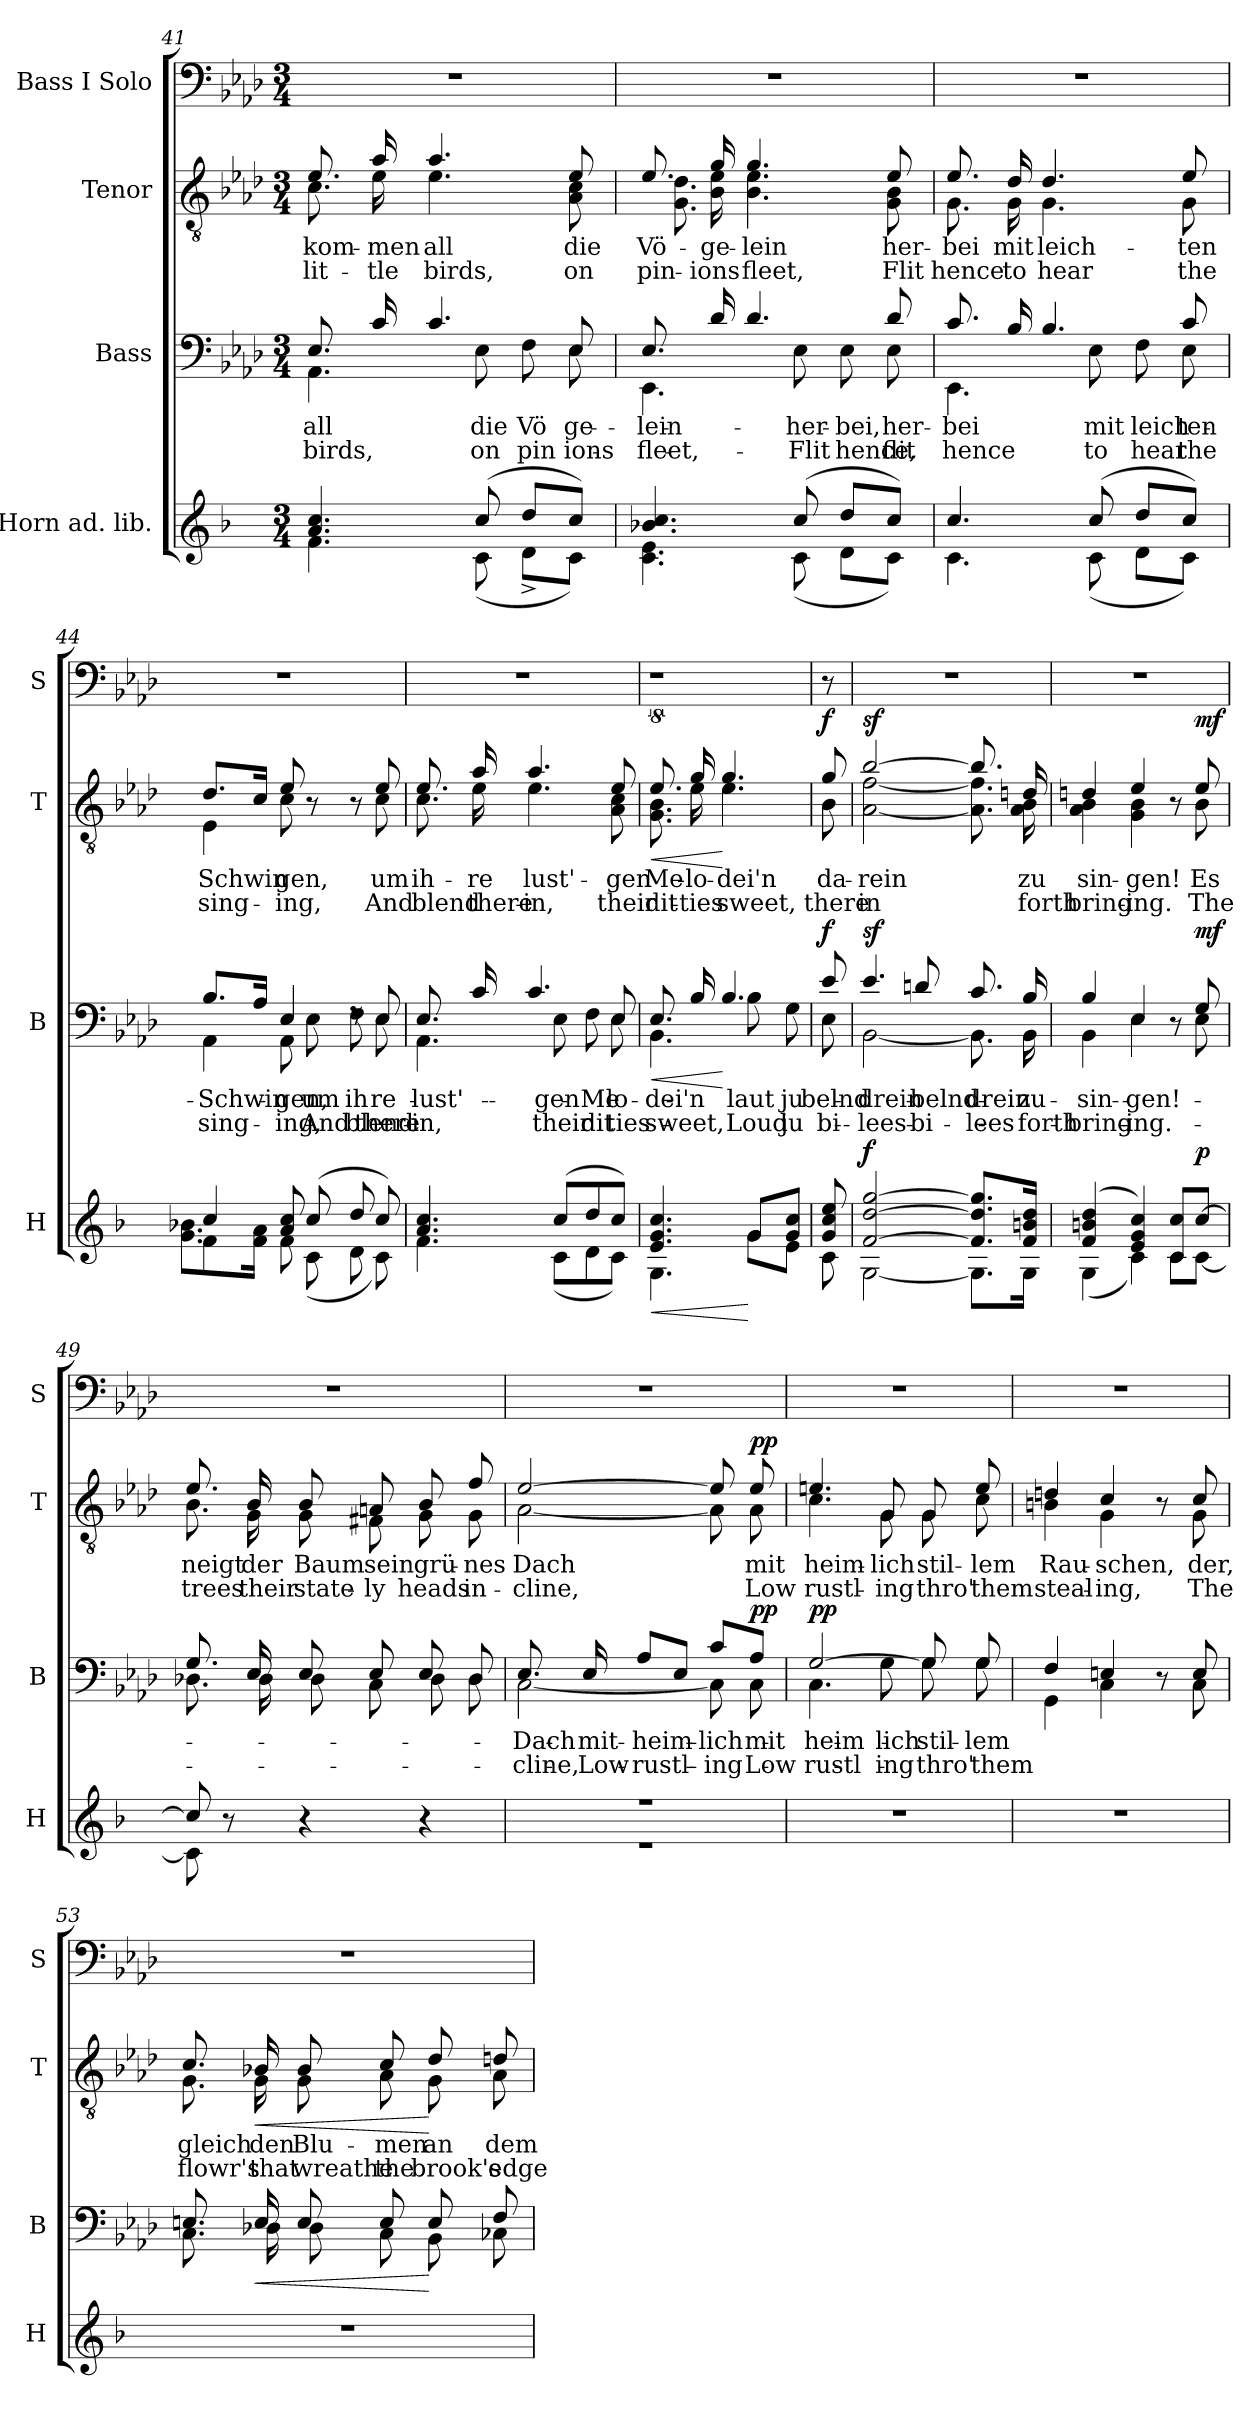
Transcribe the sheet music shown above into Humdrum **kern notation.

**kern	**dynam	**kern	**text	**text	**dynam	**kern	**text	**text	**dynam	**kern
*part4	*part4	*part3	*part3	*part3	*part3	*part2	*part2	*part2	*part2	*part1
*staff4	*staff4	*staff3	*staff3	*staff3	*staff3	*staff2	*staff2	*staff2	*staff2	*staff1
*I"Horn ad. lib.	*	*I"Bass	*	*	*	*I"Tenor	*	*	*	*I"Bass I Solo
*I'H	*	*I'B	*	*	*	*I'T	*	*	*	*I'S
!!LO:PB:g=z
*clefG2	*	*clefF4	*	*	*	*clefGv2	*	*	*	*clefF4
*ITrd5c9	*	*	*	*	*	*	*	*	*	*
*k[b-e-a-d-]	*	*k[b-e-a-d-]	*	*	*	*k[b-e-a-d-]	*	*	*	*k[b-e-a-d-]
*M3/4	*	*M3/4	*	*	*	*M3/4	*	*	*	*M3/4
=41	=41	=41	=41	=41	=41	=41	=41	=41	=41	=41
*^	*	*^	*	*	*	*	*	*	*	*
!	!	!	!	!	!LO:LY:b	!LO:LY:b	!	!	!LO:LY:b	!LO:LY:b	!	!
*	*	*	*	*	*	*	*	*^	*	*	*	*
4.c/ 4.e-/	4.A-\	.	8.E-/	4.AA-\	all	birds,	.	8.e-/	8.c\	kom-	lit-	.	2.r
!	!	!	!	!	!	!	!	!	!	!LO:LY:b	!LO:LY:b	!	!
.	.	.	16c/	.	.	.	.	16a-/	16e-\	-men	-tle	.	.
!	!	!	!	!	!	!	!	!	!	!LO:LY:b	!LO:LY:b	!	!
.	.	.	4.c/	.	.	.	.	4.a-/	4.e-\	all	birds,	.	.
!	!	!	!	!	!LO:LY:b	!LO:LY:b	!	!	!	!	!	!	!
(8e-/	(8E-\	.	.	8E-\	die	on	.	.	.	.	.	.	.
!	!	!	!	!	!LO:LY:b	!LO:LY:b	!	!	!	!	!	!	!
8f/L	8F^\L	.	.	8F\	Vö-	pin-	.	.	.	.	.	.	.
!	!	!	!	!	!LO:LY:b	!LO:LY:b	!	!	!	!LO:LY:b	!LO:LY:b	!	!
8e-/J)	8E-\J)	.	8E-/	8E-\	-ge-	-ions	.	8e-/	8A-\ 8c\	die	on	.	.
=42	=42	=42	=42	=42	=42	=42	=42	=42	=42	=42	=42	=42	=42
!	!	!	!	!	!LO:LY:b	!LO:LY:b	!	!	!	!LO:LY:b	!LO:LY:b	!	!
4.d-X/ 4.e-/	4.E-\ 4.G\	.	8.E-/	4.EE-\	-lein	fleet,	.	8.e-/	8.G\ 8.d-\	Vö-	pin-	.	2.r
!	!	!	!	!	!	!	!	!	!	!LO:LY:b	!LO:LY:b	!	!
.	.	.	16d-/	.	.	.	.	16g/	16B-\ 16e-\	-ge-	-ions	.	.
!	!	!	!	!	!	!	!	!	!	!LO:LY:b	!LO:LY:b	!	!
.	.	.	4.d-/	.	.	.	.	4.g/	4.B-\ 4.e-\	-lein	fleet,	.	.
!	!	!	!	!	!LO:LY:b	!LO:LY:b	!	!	!	!	!	!	!
(8e-/	(8E-\	.	.	8E-\	her-	Flit	.	.	.	.	.	.	.
!	!	!	!	!	!LO:LY:b	!LO:LY:b	!	!	!	!	!	!	!
8f/L	8F\L	.	.	8E-\	-bei,	hence,	.	.	.	.	.	.	.
!	!	!	!	!	!LO:LY:b	!LO:LY:b	!	!	!	!LO:LY:b	!LO:LY:b	!	!
8e-/J)	8E-\J)	.	8d-/	8E-\	her-	flit	.	8e-/	8G\ 8B-\	her-	Flit	.	.
=43	=43	=43	=43	=43	=43	=43	=43	=43	=43	=43	=43	=43	=43
!	!	!	!	!	!LO:LY:b	!LO:LY:b	!	!	!	!LO:LY:b	!LO:LY:b	!	!
4.e-/	4.E-\	.	8.c/	4.EE-\	-bei	hence	.	8.e-/	8.G\	-bei	hence	.	2.r
!	!	!	!	!	!	!	!	!	!	!LO:LY:b	!LO:LY:b	!	!
.	.	.	16B-/	.	.	.	.	16d-/	16G\	mit	to	.	.
!	!	!	!	!	!	!	!	!	!	!LO:LY:b	!LO:LY:b	!	!
.	.	.	4.B-/	.	.	.	.	4.d-/	4.G\	leich-	hear	.	.
!	!	!	!	!	!LO:LY:b	!LO:LY:b	!	!	!	!	!	!	!
(8e-/	(8E-\	.	.	8E-\	mit	to	.	.	.	.	.	.	.
!	!	!	!	!	!LO:LY:b	!LO:LY:b	!	!	!	!	!	!	!
8f/L	8F\L	.	.	8F\	leich-	hear	.	.	.	.	.	.	.
!	!	!	!	!	!LO:LY:b	!LO:LY:b	!	!	!	!LO:LY:b	!LO:LY:b	!	!
8e-/J)	8E-\J)	.	8c/	8E-\	-ten	the	.	8e-/	8G\	-ten	the	.	.
!!LO:LB:g=z
=44	=44	=44	=44	=44	=44	=44	=44	=44	=44	=44	=44	=44	=44
*	*^	*	*	*	*	*	*	*	*	*	*	*	*
!	!	!	!	!	!	!LO:LY:b	!LO:LY:b	!	!	!	!LO:LY:b	!LO:LY:b	!	!
4e-/	4A-\	8.B-\ 8.d-X\L	.	8.B-/L	4AA-\	Schwin-	sing-	.	8.d-/L	4E-\	Schwin-	sing-	.	2.r
.	.	16A-\ 16c\Jk	.	16A-/Jk	.	.	.	.	16c/Jk	.	.	.	.	.
!	!	!	!	!	!	!LO:LY:b	!LO:LY:b	!	!	!	!LO:LY:b	!LO:LY:b	!	!
8c/ 8e-/	8A-\	2ryy	.	4E-/	8AA-\	-gen,	-ing,	.	8e-/	8c\	-gen,	-ing,	.	.
!	!	!	!	!	!	!LO:LY:b	!LO:LY:b	!	!	!	!	!	!	!
(8e-/	(8E-\	.	.	.	8E-\	um	And	.	8r	8ryy	.	.	.	.
!	!	!	!	!	!	!LO:LY:b	!LO:LY:b	!	!	!	!	!	!	!
8f/	8F\	.	.	8rF	8F\	ih-	blend	.	8r	8ryy	.	.	.	.
!	!	!	!	!	!	!LO:LY:b	!LO:LY:b	!	!	!	!LO:LY:b	!LO:LY:b	!	!
8e-/)	8E-\)	.	.	8E-/	8E-\	-re	there-	.	8e-/	8c\	um	And	.	.
*	*v	*v	*	*	*	*	*	*	*	*	*	*	*	*
=45	=45	=45	=45	=45	=45	=45	=45	=45	=45	=45	=45	=45	=45
!	!	!	!	!	!LO:LY:b	!LO:LY:b	!	!	!	!LO:LY:b	!LO:LY:b	!	!
4.c/ 4.e-/	4.A-\	.	8.E-/	4.AA-\	lust'-	-in,	.	8.e-/	8.c\	ih-	blend	.	2.r
!	!	!	!	!	!	!	!	!	!	!LO:LY:b	!LO:LY:b	!	!
.	.	.	16c/	.	.	.	.	16a-/	16e-\	-re	there-	.	.
!	!	!	!	!	!	!	!	!	!	!LO:LY:b	!LO:LY:b	!	!
.	.	.	4.c/	.	.	.	.	4.a-/	4.e-\	lust'-	-in,	.	.
!	!	!	!	!	!LO:LY:b	!LO:LY:b	!	!	!	!	!	!	!
(8e-/L	(8E-\L	.	.	8E-\	-gen	their	.	.	.	.	.	.	.
!	!	!	!	!	!LO:LY:b	!LO:LY:b	!	!	!	!	!	!	!
8f/	8F\	.	.	8F\	Me-	dit-	.	.	.	.	.	.	.
!	!	!	!	!	!LO:LY:b	!LO:LY:b	!	!	!	!LO:LY:b	!LO:LY:b	!	!
8e-/J)	8E-\J)	.	8E-/	8E-\	-lo-	-ties	.	8e-/	8A-\ 8c\	-gen	their	.	.
=46	=46	=46	=46	=46	=46	=46	=46	=46	=46	=46	=46	=46	=46
!	!	!LO:HP:b	!	!	!LO:LY:b	!LO:LY:b	!LO:HP:b	!	!	!LO:LY:b	!LO:LY:b	!LO:HP:b	!
4.G/ 4.B-/ 4.e-/	4.BB-\	<	8.E-/	4.BB-\	-dei'n	sweet,	<	8.e-/	8.G\ 8.B-\	Me-	dit-	<	8%5r
!	!	!	!	!	!	!	!	!	!	!LO:LY:b	!LO:LY:b	!	!
.	.	.	16B-/	.	.	.	.	16g/	16e-\	-lo-	-ties	.	.
!	!	!	!	!	!	!	!	!	!	!LO:LY:b	!LO:LY:b	!	!
.	.	.	4.B-/	.	.	.	[	4.g/	4.e-\	-dei'n	sweet,	[	.
!	!	!	!	!	!LO:LY:b	!LO:LY:b	!	!	!	!	!	!	!
8B-/L	8B-\L	[	.	8B-\	laut	Loud	.	.	.	.	.	.	.
!	!	!	!	!	!LO:LY:b	!LO:LY:b	!	!	!	!	!	!	!
8B-/ 8e-/J	8G\J	.	.	8G\	ju-	ju-	.	.	.	.	.	.	.
!!LO:LB:g=z
=46X2	=46X2	=46X2	=46X2	=46X2	=46X2	=46X2	=46X2	=46X2	=46X2	=46X2	=46X2	=46X2	=46X2
!	!	!	!	!	!LO:LY:b	!LO:LY:b	!	!	!	!	!	!	!
!	!	!	!	!	!LO:LY:b	!LO:LY:b	!LO:DY:a	!	!	!LO:LY:b	!LO:LY:b	!LO:DY:a	!
8B-/ 8e-/ 8g/	8E-\	.	8e-/	8E-\	-belnd	-bi-	f	8g/	8B-\	da-	there	f	8r
=47	=47	=47	=47	=47	=47	=47	=47	=47	=47	=47	=47	=47	=47
!	!	!	!	!	!LO:LY:b	!LO:LY:b	!	!	!	!	!	!	!
!	!	!LO:DY:a	!	!	!LO:LY:b	!LO:LY:b	!LO:DY:a	!	!	!LO:LY:b	!LO:LY:b	!LO:DY:a	!
[2A-/ [2f/ [2b-/	[2BB-\	f	4.e-/	[2BB-\	drein	-lees	sf	[2b-/	[2A-\ [2f\	-rein	-in	sf	2.r
!	!	!	!	!	!LO:LY:b	!LO:LY:b	!	!	!	!	!	!	!
.	.	.	8dn/	.	-belnd	-bi-	.	.	.	.	.	.	.
!	!	!	!	!	!LO:LY:b	!LO:LY:b	!	!	!	!	!	!	!
8.A-/] 8.f/] 8.b-/]L	8.BB-\L]	.	8.c/	8.BB-\]	drein	-lees	.	8.b-/]	8.A-\] 8.f\]	.	.	.	.
!	!	!	!	!	!LO:LY:b	!LO:LY:b	!	!	!	!	!	!	!
!	!	!	!	!	!LO:LY:b	!LO:LY:b	!	!	!	!LO:LY:b	!LO:LY:b	!	!
16A-/ 16dn/ 16f/Jk	16BB-\Jk	.	16B-/	16BB-\	zu	forth	.	16dn/	16A-\ 16B-\	zu	forth	.	.
=48	=48	=48	=48	=48	=48	=48	=48	=48	=48	=48	=48	=48	=48
!	!	!	!	!	!LO:LY:b	!LO:LY:b	!	!	!	!	!	!	!
!	!	!	!	!	!LO:LY:b	!LO:LY:b	!	!	!	!LO:LY:b	!LO:LY:b	!	!
(4A-/ 4dn/ 4f/	(4BB-\	.	4B-/	4BB-\	sin-	bring-	.	4dn/	4A-\ 4B-\	sin-	bring-	.	2.r
!	!	!	!	!	!LO:LY:b	!LO:LY:b	!	!	!	!	!	!	!
!	!	!	!	!	!LO:LY:b	!LO:LY:b	!	!	!	!LO:LY:b	!LO:LY:b	!	!
4G/ 4B-/ 4e-/)	4E-\)	.	4E-/	4E-\	-gen!	-ing.	.	4e-/	4G\ 4B-\	-gen!	-ing.	.	.
8E-/ 8e-/L	8E-\L	.	8r	8ryy	.	.	.	8r	8ryy	.	.	.	.
!	!	!LO:DY:a	!	!	!	!	!LO:DY:a	!	!	!LO:LY:b	!LO:LY:b	!LO:DY:a	!
[8e-/J	[8E-\J	p	8G/	8E-\	.	.	mf	8e-/	8B-\	Es	The	mf	.
=49	=49	=49	=49	=49	=49	=49	=49	=49	=49	=49	=49	=49	=49
!	!	!	!	!	!	!	!	!	!	!LO:LY:b	!LO:LY:b	!	!
8e-/]	8E-\]	.	8.G/	8.D-X\	.	.	.	8.e-/	8.B-\	neigt	trees	.	2.r
8r	8ryy	.	.	.	.	.	.	.	.	.	.	.	.
!	!	!	!	!	!	!	!	!	!	!LO:LY:b	!LO:LY:b	!	!
.	.	.	16E-/	16D-\	.	.	.	16B-/	16G\	der	their	.	.
!	!	!	!	!	!	!	!	!	!	!LO:LY:b	!LO:LY:b	!	!
4r	4ryy	.	8E-/	8D-\	.	.	.	8B-/	8G\	Baum	state-	.	.
!	!	!	!	!	!	!	!	!	!	!LO:LY:b	!LO:LY:b	!	!
.	.	.	8E-/	8C\	.	.	.	8An/	8F#X\	sein	-ly	.	.
!	!	!	!	!	!	!	!	!	!	!LO:LY:b	!LO:LY:b	!	!
4r	4ryy	.	8E-/	8D-\	.	.	.	8B-/	8G\	grü-	heads	.	.
!	!	!	!	!	!	!	!	!	!	!LO:LY:b	!LO:LY:b	!	!
.	.	.	8D-/	8D-\	.	.	.	8f/	8G\	-nes	in-	.	.
!!LO:PB:g=z
=50	=50	=50	=50	=50	=50	=50	=50	=50	=50	=50	=50	=50	=50
!	!	!	!	!	!LO:LY:b	!LO:LY:b	!	!	!	!LO:LY:b	!LO:LY:b	!	!
2.r	2.r	.	8.E-/	[2C\	Dach	-cline,	.	[2e-/	[2A-\	Dach	-cline,	.	2.r
!	!	!	!	!	!LO:LY:b	!LO:LY:b	!	!	!	!	!	!	!
.	.	.	16E-/	.	mit	Low	.	.	.	.	.	.	.
!	!	!	!	!	!LO:LY:b	!LO:LY:b	!	!	!	!	!	!	!
.	.	.	8A-/L	.	heim-	rustl-	.	.	.	.	.	.	.
.	.	.	8E-/J	.	.	.	.	.	.	.	.	.	.
!	!	!	!	!	!LO:LY:b	!LO:LY:b	!	!	!	!	!	!	!
.	.	.	8c/L	8C\]	-lich	-ing	.	8e-/]	8A-\]	.	.	.	.
!	!	!	!	!	!LO:LY:b	!LO:LY:b	!LO:DY:b	!	!	!LO:LY:b	!LO:LY:b	!LO:DY:a	!
.	.	.	8A-/J	8C\	mit	Low	pp	8e-/	8A-\	mit	Low	pp	.
*v	*v	*	*	*	*	*	*	*	*	*	*	*	*
=51	=51	=51	=51	=51	=51	=51	=51	=51	=51	=51	=51	=51
!	!	!	!	!LO:LY:b	!LO:LY:b	!	!	!	!	!	!	!
!	!	!	!	!LO:LY:b	!LO:LY:b	!LO:DY:a	!	!	!LO:LY:b	!LO:LY:b	!	!
2.r	.	[2G/	4.C\	heim-	rustl-	pp	4.en/	4.c\	heim-	rustl-	.	2.r
!	!	!	!	!LO:LY:b	!LO:LY:b	!	!	!	!LO:LY:b	!LO:LY:b	!	!
.	.	.	8G\	-lich	-ing	.	8G/	8G\	-lich	-ing	.	.
!	!	!	!	!LO:LY:b	!LO:LY:b	!	!	!	!LO:LY:b	!LO:LY:b	!	!
.	.	8G/]	8G\	stil-	thro'	.	8G/	8G\	stil-	thro'	.	.
!	!	!	!	!LO:LY:b	!LO:LY:b	!	!	!	!	!	!	!
!	!	!	!	!LO:LY:b	!LO:LY:b	!	!	!	!LO:LY:b	!LO:LY:b	!	!
.	.	8G/	8G\	-lem	them	.	8e/	8c\	-lem	them	.	.
=52	=52	=52	=52	=52	=52	=52	=52	=52	=52	=52	=52	=52
!	!	!	!	!	!	!	!	!	!LO:LY:b	!LO:LY:b	!	!
2.r	.	4F/	4GG\	.	.	.	4dn/	4Bn\	Rau-	steal-	.	2.r
!	!	!	!	!	!	!	!	!	!LO:LY:b	!LO:LY:b	!	!
.	.	4En/	4C\	.	.	.	4c/	4G\	-schen,	-ing,	.	.
.	.	8r	8ryy	.	.	.	8r	8ryy	.	.	.	.
!	!	!	!	!	!	!	!	!	!LO:LY:b	!LO:LY:b	!	!
.	.	8E/	8C\	.	.	.	8c/	8G\	der,	The	.	.
!!LO:LB:g=z
=53	=53	=53	=53	=53	=53	=53	=53	=53	=53	=53	=53	=53
!	!	!	!	!	!	!	!	!	!LO:LY:b	!LO:LY:b	!	!
2.r	.	8.En/	8.C\	.	.	.	8.c/	8.G\	gleich	flowr's	.	2.r
!	!	!	!	!	!	!LO:HP:b	!	!	!LO:LY:b	!LO:LY:b	!LO:HP:b	!
.	.	16E/	16D-X\	.	.	<	16B-X/	16G\	den	that	<	.
!	!	!	!	!	!	!	!	!	!LO:LY:b	!LO:LY:b	!	!
.	.	8E/	8D-\	.	.	.	8B-/	8G\	Blu-	wreathe	.	.
!	!	!	!	!	!	!	!	!	!LO:LY:b	!LO:LY:b	!	!
.	.	8E/	8C\	.	.	.	8c/	8A-\	-men	the	.	.
!	!	!	!	!	!	!	!	!	!LO:LY:b	!LO:LY:b	!	!
.	.	8E/	8BB-\	.	.	[	8d-/	8G\	an	brook's	[	.
!	!	!	!	!	!	!	!	!	!LO:LY:b	!LO:LY:b	!	!
.	.	8F/	8C-X\	.	.	.	8dn/	8A-\	dem	edge	.	.
*	*	*v	*v	*	*	*	*	*	*	*	*	*
*	*	*	*	*	*	*v	*v	*	*	*	*
=	=	=	=	=	=	=	=	=	=	=
*-	*-	*-	*-	*-	*-	*-	*-	*-	*-	*-
